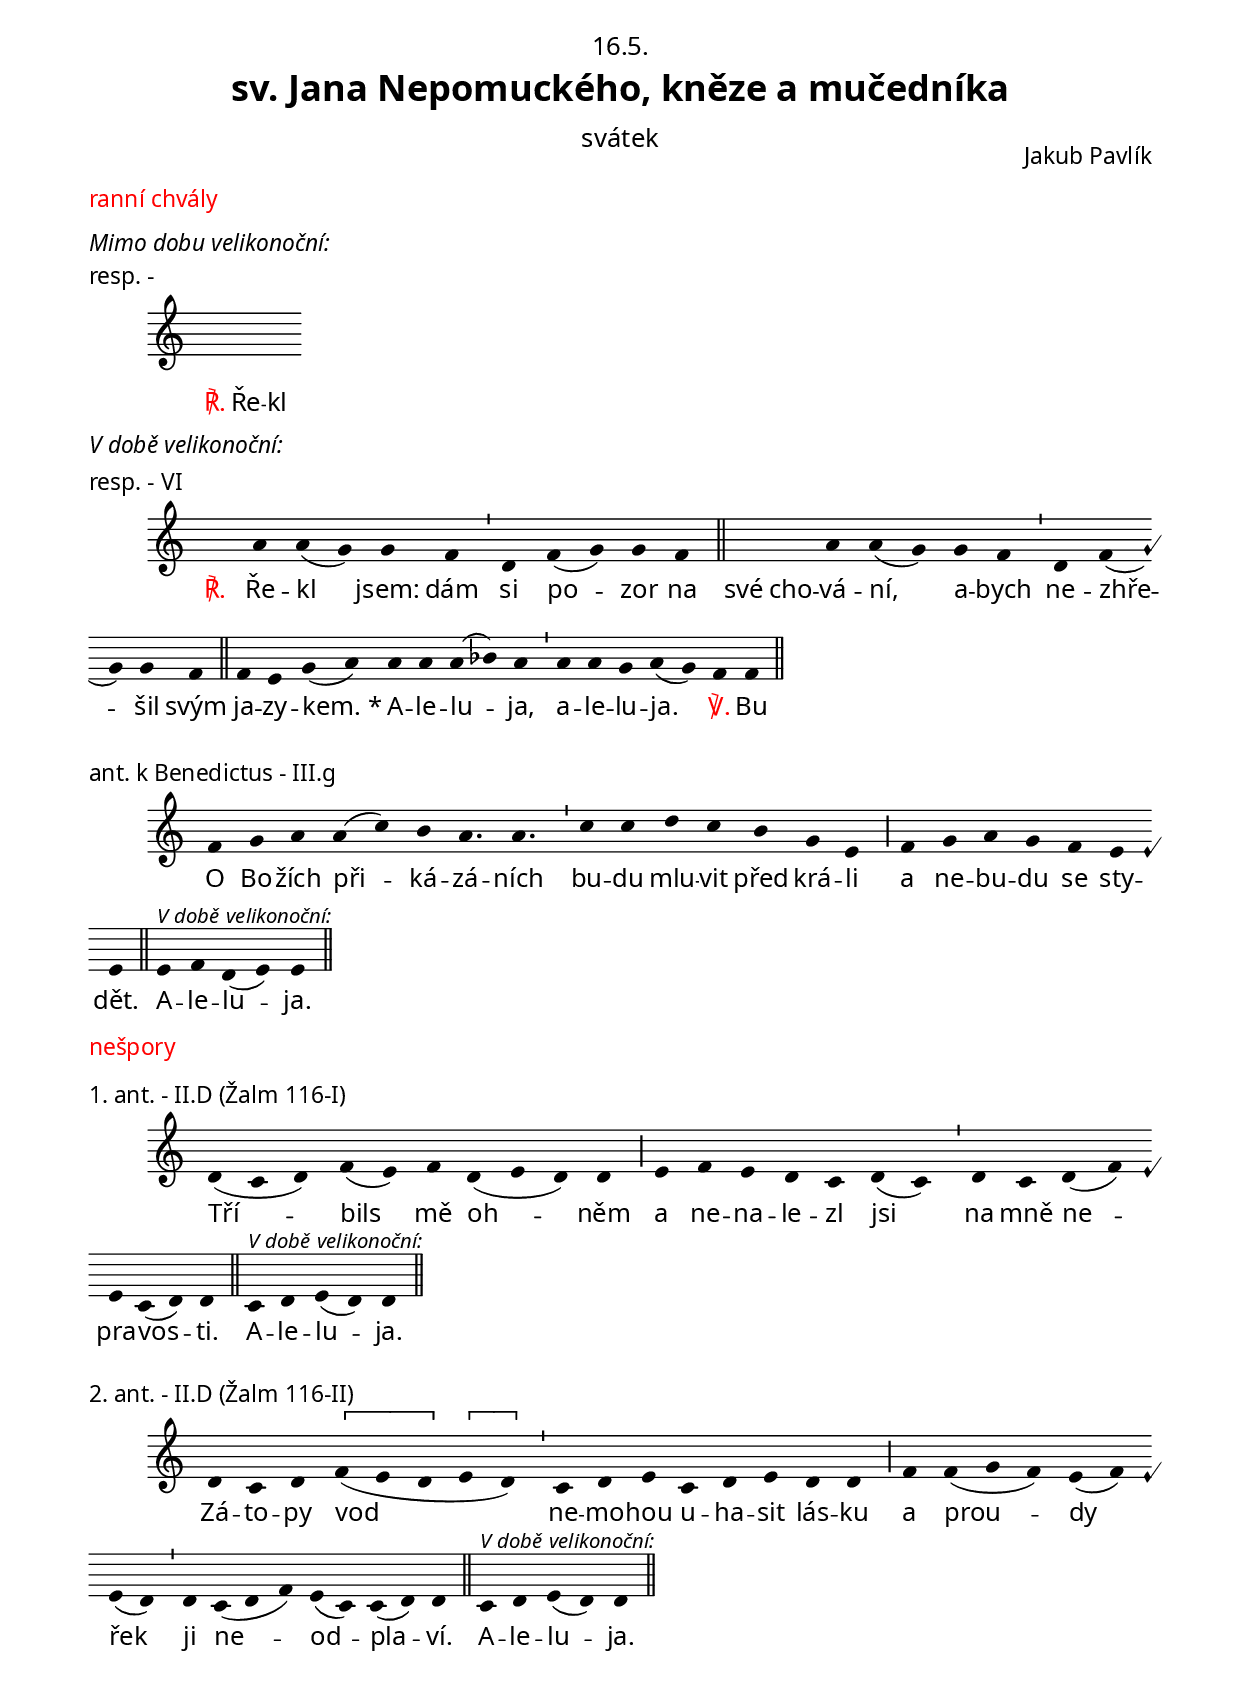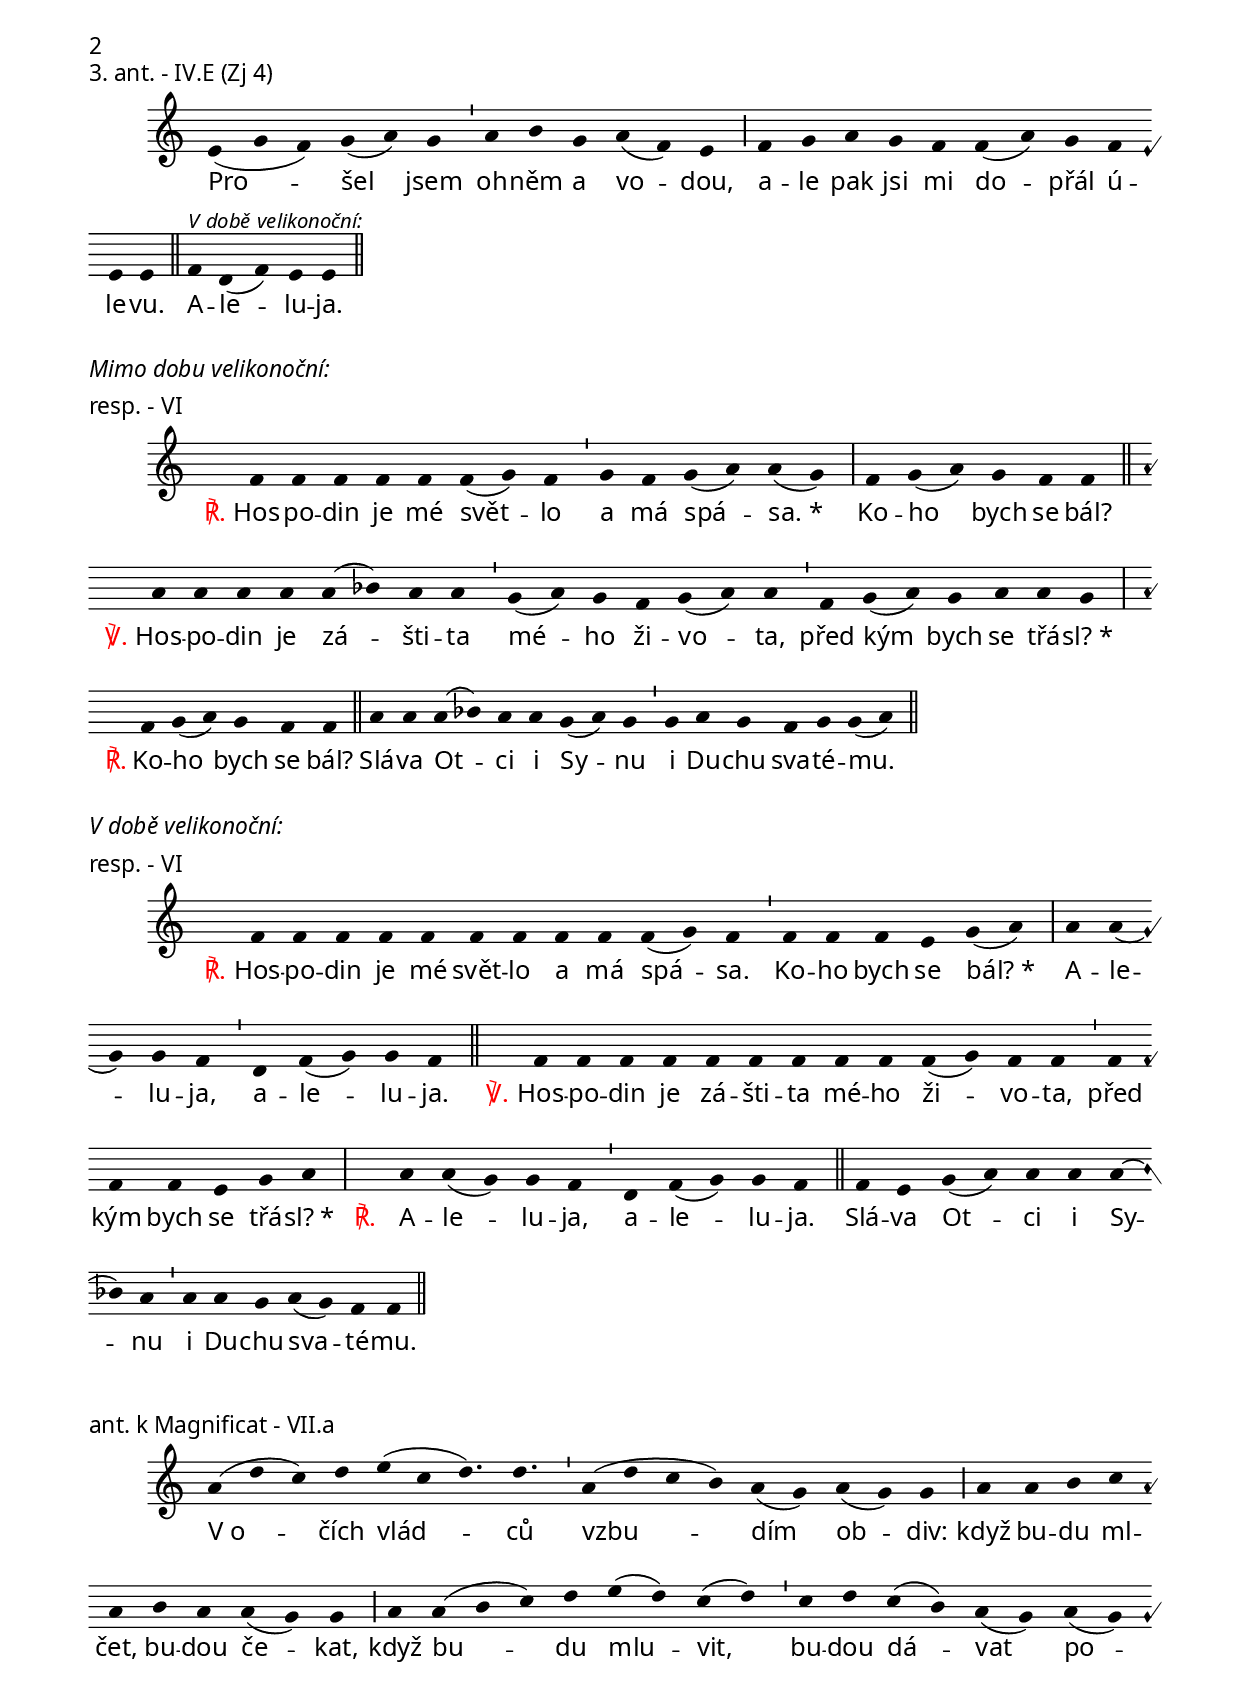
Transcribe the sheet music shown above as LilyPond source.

\version "2.15.37"

\include "../spolecne.ly"
\include "../dilyresponsorii.ly"

\header {
  title = \markup\titleSvatek
            "sv. Jana Nepomuckého, kněze a mučedníka"
            svátek
            16.5.
  composer = "Jakub Pavlík"
}

\markup {\nadpisHodinka {"ranní chvály"}}

\score {
  \relative c' {
    \choralniRezim
    
  }
  \addlyrics {
    Král se ho do -- ta -- zo -- val na mno -- ho vě -- cí,
    a -- le on ne -- od -- po -- ví -- dal.
    
    A -- le -- lu -- ja.
  }
  \header {
    quid = "1. ant."
    modus = ""
    differentia = "" 
    psalmus = "Žalm 63"
    id = ""
    piece = \markup {\sestavTitulek}
  }
}

\score {
  \relative c' {
    \choralniRezim
    
  }
  \addlyrics {
    Král sop -- til hně -- vem
    a jed -- nal s_ním kru -- tě -- ji než s_os -- tat -- ní -- mi.
    % tady jsem aleluja nezapomnel, v breviari neni
  }
  \header {
    quid = "2. ant."
    modus = ""
    differentia = "" 
    psalmus = "Dan 3-III"
    id = ""
    piece = \markup {\sestavTitulek}
  }
}

\score {
  \relative c' {
    \choralniRezim
    
  }
  \addlyrics {
    Šťas -- ten, kdo ne -- chy -- bu -- je ja -- zy -- kem,
    kdo ne -- slou -- ží ne -- hod -- né -- mu.
    
    A -- le -- lu -- ja.
  }
  \header {
    quid = "3. ant."
    modus = ""
    differentia = "" 
    psalmus = "Žalm 149"
    id = ""
    piece = \markup {\sestavTitulek}
  }
}

\markup\italic{Mimo dobu velikonoční:}

\score {
  \relative c' {
    \choralniRezim
    
    % R
    \neviditelna a
    
    % V
    \neviditelna a
    
    % R
    \neviditelna a
    
    % Slava
  }
  \addlyrics {
    \Response Ře -- kl jsem: dám si po -- zor na své cho -- vá -- ní,_*
    a -- bych ne -- zhře -- šil svým ja -- zy -- kem.
    \Verse Bu -- du dr -- žet na uz -- dě svá ús -- ta,_*
    \Response a -- bych ne -- zhře -- šil svým ja -- zy -- kem.
    \textRespDoxologie
  }
  \header {
    quid = "resp."
    modus = ""
    id = ""
    piece = \markup {\sestavTitulekResp}
  }
}

\markup\italic{V době velikonoční:}

\score {
  \relative c' {
    \choralniRezim
    
    % R
    \neviditelna f
    \respVIalelujaResponsum \barFinalis
    % V
    \neviditelna f
    
    % R
    \neviditelna a
    \respVIalelujaResponsum \barFinalis
    % Slava
    \respVIalelujaDoxologie \barFinalis
  }
  \addlyrics {
    \Response Ře -- kl jsem: dám si po -- zor na své cho -- vá -- ní,
    a -- bych ne -- zhře -- šil svým ja -- zy -- kem._* \textRespAleluja
    \Verse Bu -- du dr -- žet na uz -- dě svá ús -- ta,_*
    \Response \textRespAleluja
    \textRespDoxologie
  }
  \header {
    quid = "resp."
    modus = "VI"
    id = ""
    piece = \markup {\sestavTitulekResp}
  }
} 

\score {
  \relative c' {
    \choralniRezim
    f4 g a a( c) b a4. a \barMin c4 c d c b g e \barMaior
    f g a g f e e \barFinalis
    
    e^\markup\rubrVelikAleluja f d( e) e \barFinalis
  }
  \addlyrics {
    O Bo -- žích při -- ká -- zá -- ních bu -- du mlu -- vit před krá -- li
    a ne -- bu -- du se sty -- dět.
    
    A -- le -- lu -- ja.
  }
  \header {
    quid = "ant. k Benedictus"
    modus = "III"
    differentia = "g" 
    psalmus = ""
    id = ""
    piece = \markup {\sestavTitulekBezZalmu}
  }
}

\markup {\nadpisHodinka {"nešpory"}}

\score {
  \relative c' {
    \choralniRezim
    d4( c d) f( e) f d( e d) d \barMaior
    e f e d c d( c) \barMin d c d( f) e c( d) d \barFinalis
    
    c^\markup\rubrVelikAleluja d e( d) d \barFinalis
  }
  \addlyrics {
    Tří -- bils mě oh -- něm
    a ne -- na -- le -- zl jsi na mně ne -- pra -- vos -- ti.
    
    A -- le -- lu -- ja.
  }
  \header {
    quid = "1. ant."
    modus = "II"
    differentia = "D" 
    psalmus = "Žalm 116-I"
    id = ""
    piece = \markup {\sestavTitulek}
  }
}

\score {
  \relative c' {
    \choralniRezim
    d4 c d \[ f( e d \] \[ e d) \] \barMin c d e c d e d d \barMaior
    f f( g f) e( f) e( d) \barMin d c( d f) e( c) c( d) d \barFinalis
    
    c^\markup\rubrVelikAleluja d e( d) d \barFinalis
  }
  \addlyrics {
    Zá -- to -- py vod ne -- mo -- hou u -- ha -- sit lás -- ku
    a prou -- dy řek ji ne -- od -- pla -- ví.
    
    A -- le -- lu -- ja.
  }
  \header {
    quid = "2. ant."
    modus = "II"
    differentia = "D" 
    psalmus = "Žalm 116-II"
    id = ""
    piece = \markup {\sestavTitulek}
  }
}

\score {
  \relative c' {
    \choralniRezim
    e4( g f) g( a) g \barMin a b g a( f) e \barMaior
    f g a g f f( a) g f e e \barFinalis
    
    f^\markup\rubrVelikAleluja d( f) e e \barFinalis
  }
  \addlyrics {
    Pro -- šel jsem oh -- něm a vo -- dou,
    a -- le pak jsi mi do -- přál ú -- le -- vu.
    
    A -- le -- lu -- ja.
  }
  \header {
    quid = "3. ant."
    modus = "IV"
    differentia = "E" 
    psalmus = "Zj 4"
    id = ""
    piece = \markup {\sestavTitulek}
  }
}

\markup\italic{Mimo dobu velikonoční:}

\score {
  \relative c' {
    \choralniRezim
    
    % R
    \neviditelna f
    f4 f f f f f( g) f \barMin g f g( a) a( g) \barMax
    f g( a) g f f \barFinalis
    % V
    \neviditelna a
    a4 a a a a( bes) a a \barMin g( a) g f g( a) a \barMin
    f g( a) g a a g \barMax
    % R
    \neviditelna a
    f g( a) g f f \barFinalis
    % Slava
    \respVIdoxologie \barFinalis
  }
  \addlyrics {
    \Response Hos -- po -- din je mé svět -- lo a má spá -- sa._*
    Ko -- ho bych se bál?
    \Verse Hos -- po -- din je zá -- šti -- ta mé -- ho ži -- vo -- ta,
    před kým bych se třá -- sl?_*
    \Response Ko -- ho bych se bál?
    \textRespDoxologie
  }
  \header {
    quid = "resp."
    modus = "VI"
    id = ""
    piece = \markup {\sestavTitulekResp}
  }
}

\markup\italic{V době velikonoční:}

\score {
  \relative c' {
    \choralniRezim
    
    % R
    \neviditelna f
    f4 f f f f f f f f f( g) f \barMin f f f e g( a) \barMax
    \respVIalelujaResponsum \barFinalis
    % V
    \neviditelna f
    f4 f f f f f f f f f( g) f f \barMin f f f e g a \barMax
    % R
    \neviditelna a
    \respVIalelujaResponsum \barFinalis
    % Slava
    \respVIalelujaDoxologie \barFinalis
  }
  \addlyrics {
    \Response Hos -- po -- din je mé svět -- lo a má spá -- sa.
    Ko -- ho bych se bál?_* \textRespAleluja
    \Verse Hos -- po -- din je zá -- šti -- ta mé -- ho ži -- vo -- ta,
    před kým bych se třá -- sl?_*
    \Response \textRespAleluja
    \textRespDoxologie
  }
  \header {
    quid = "resp."
    modus = "VI"
    id = ""
    piece = \markup {\sestavTitulekResp}
  }
} 

\score {
  \relative c'' {
    \choralniRezim
    a4( d c) d e( c d4.) d \barMin a4( d c b) a( g) a( g) g \barMaior
    a a b c a b a a( g) g \barMaior
    a a( b c) d e( d) c( d) \barMin c d c( b) a( g) a( g) g \barFinalis
    
    g^\markup\rubrVelikAleluja g( a) g g \barFinalis
  }
  \addlyrics {
    V_o -- čích vlád -- ců vzbu -- dím ob -- div:
    když bu -- du ml -- čet, bu -- dou če -- kat,
    když bu -- du mlu -- vit, bu -- dou dá -- vat po -- zor.
    
    A -- le -- lu -- ja.
  }
  \header {
    quid = "ant. k Magnificat"
    modus = "VII"
    differentia = "a" 
    psalmus = ""
    id = ""
    piece = \markup {\sestavTitulekBezZalmu}
  }
}